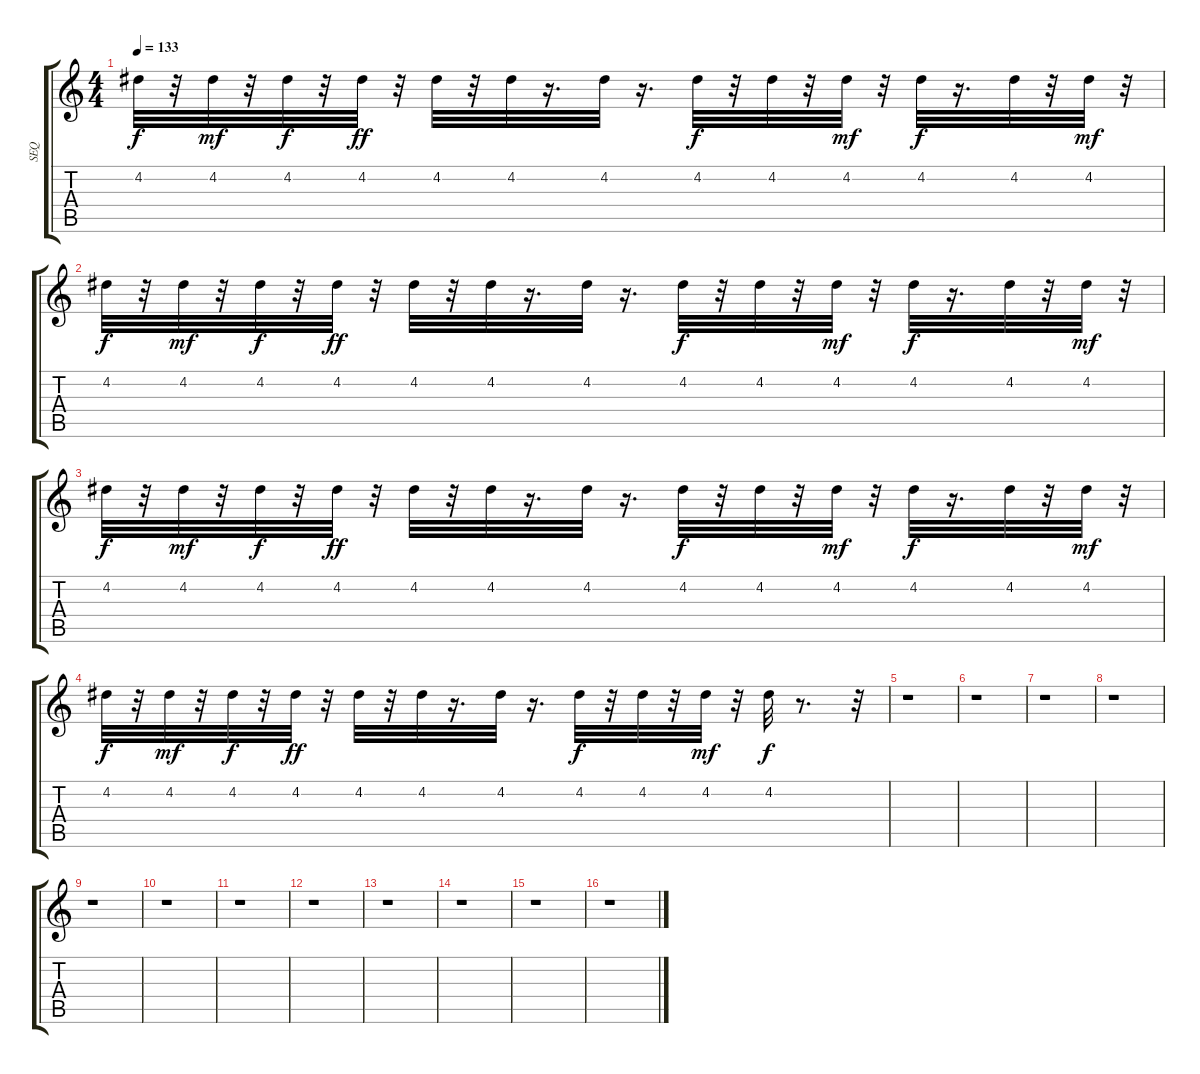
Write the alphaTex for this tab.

\track ("SEQ                                 " "SEQ       ") {instrument synthbass2}
\staff {score tabs}
\tuning (E4 B3 G3 D3 A2 E2) {hide}
\ts (4 4)
\tempo 133
\clef g2
\ks c
4.2.32{dy f balance 6} r.32 4.2.32{dy mf balance 7} r.32 4.2.32{dy f balance 8} r.32 4.2.32{dy ff balance 9} r.32 4.2.32{balance 10} r.32 4.2.32{balance 11} r.16{d} 4.2.32{balance 11} r.16{d} 4.2.32{dy f balance 9} r.32 4.2.32{balance 8} r.32 4.2.32{dy mf balance 7} r.32 4.2.32{dy f balance 6} r.16{d} 4.2.32{balance 4} r.32 4.2.32{dy mf balance 5} r.32 |
4.2.32{dy f balance 6} r.32 4.2.32{dy mf balance 7} r.32 4.2.32{dy f balance 8} r.32 4.2.32{dy ff balance 9} r.32 4.2.32{balance 10} r.32 4.2.32{balance 11} r.16{d} 4.2.32{balance 11} r.16{d} 4.2.32{dy f balance 9} r.32 4.2.32{balance 8} r.32 4.2.32{dy mf balance 7} r.32 4.2.32{dy f balance 6} r.16{d} 4.2.32{balance 4} r.32 4.2.32{dy mf balance 5} r.32 |
4.2.32{dy f balance 6} r.32 4.2.32{dy mf balance 7} r.32 4.2.32{dy f balance 8} r.32 4.2.32{dy ff balance 9} r.32 4.2.32{balance 10} r.32 4.2.32{balance 11} r.16{d} 4.2.32{balance 11} r.16{d} 4.2.32{dy f balance 9} r.32 4.2.32{balance 8} r.32 4.2.32{dy mf balance 7} r.32 4.2.32{dy f balance 6} r.16{d} 4.2.32{balance 4} r.32 4.2.32{dy mf balance 5} r.32 |
4.2.32{dy f balance 6} r.32 4.2.32{dy mf balance 7} r.32 4.2.32{dy f balance 8} r.32 4.2.32{dy ff balance 9} r.32 4.2.32{balance 10} r.32 4.2.32{balance 11} r.16{d} 4.2.32{balance 11} r.16{d} 4.2.32{dy f balance 9} r.32 4.2.32{balance 8} r.32 4.2.32{dy mf balance 7} r.32 4.2.32{dy f balance 6} r.8{d} r.32 |
r.1 |
r.1 |
r.1 |
r.1 |
r.1 |
r.1 |
r.1 |
r.1 |
r.1 |
r.1 |
r.1 |
r.1
